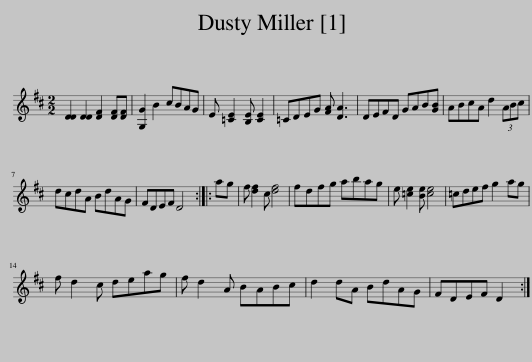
X:1
L:1/8
M:2/2
I:linebreak $
K:D
V:1 treble
V:1
 [DD]2 [DD]2 [DF]2 [DF][DF] | [G,G]2 B2 cBAG | E [=CE]2 [B,E] [CE]2 | =CDEG [FA] [DA]3 | DEFD GAB[GB] | %5
 ABcA d2 (3ABc |$ dcdA BdAG | FDEF D4 :: ag | f [df]2 c [df]4 | %10
 fdfg abag | e [=ce]2 [Be] [ce]4 | =cdef g2 ag |$ f d2 c deag | f d2 A BABc | %15
 d2 dA BdAG | FDEF D2 :| %17
